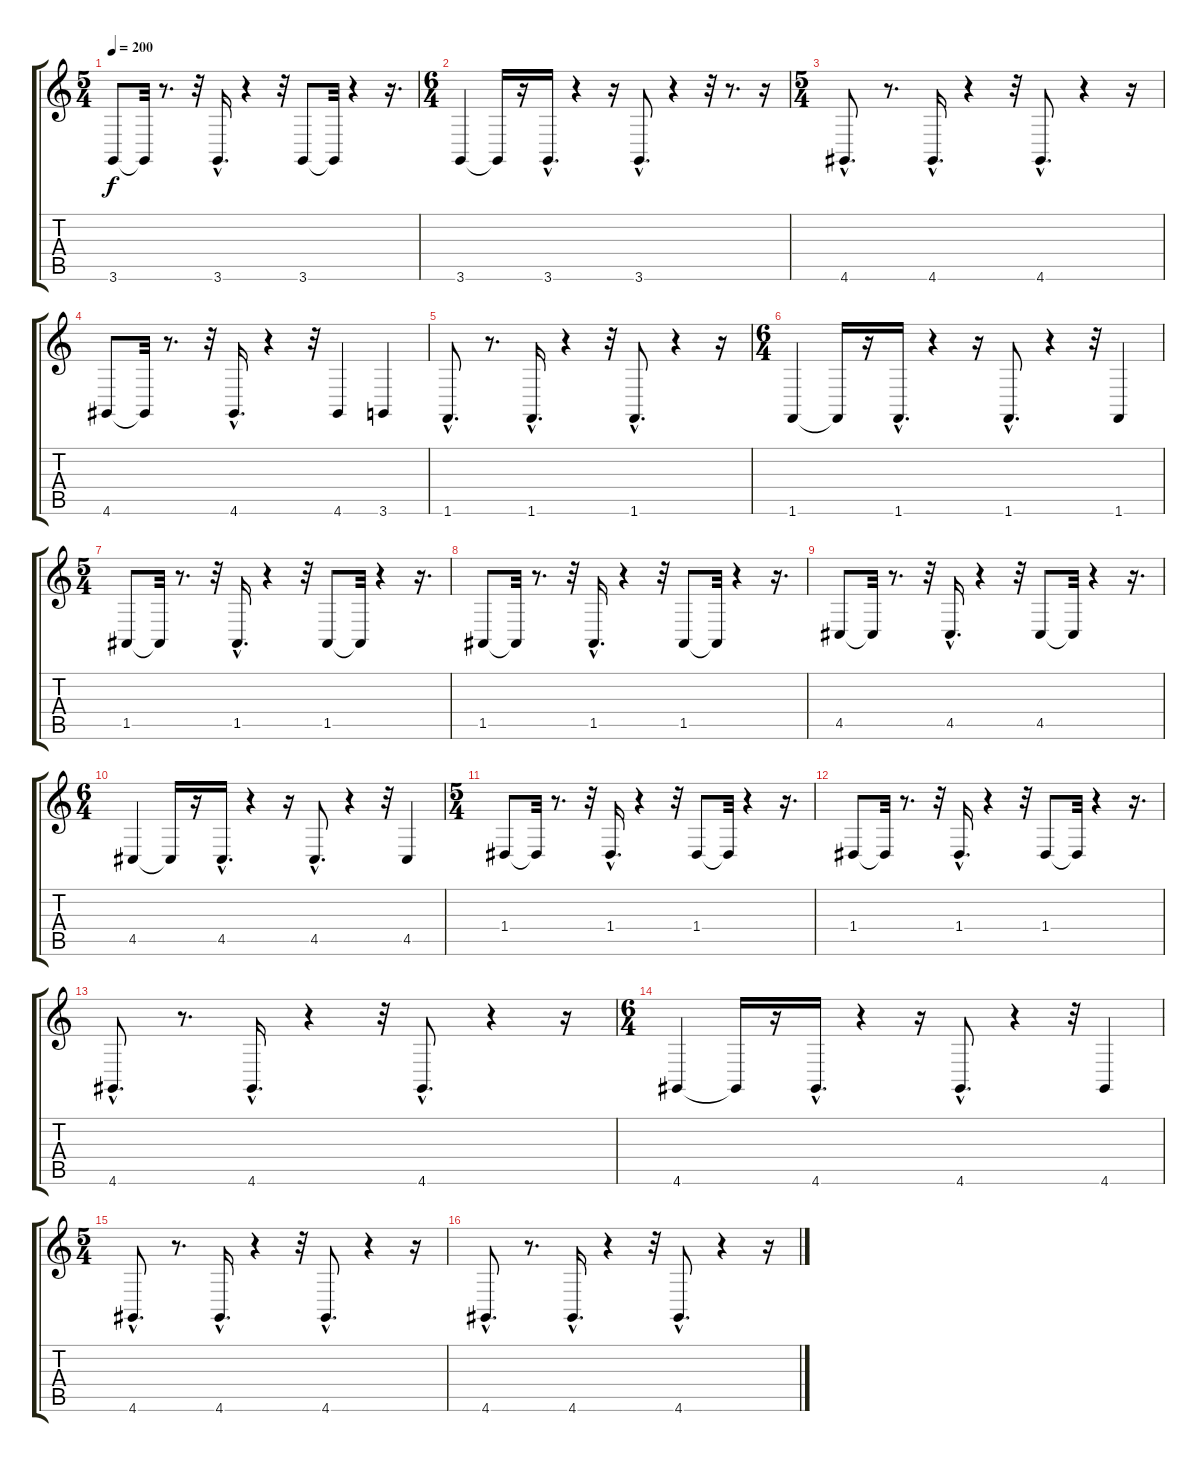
\track "" {instrument acousticgrandpiano}
\staff {score tabs}
\tuning (E4 B3 G3 D3 A2 E2) {hide}
\ts (5 4)
\tempo 200
\clef g2
\ks c
3.6.8{dy f} 3.6{t}.32 r.8{d} r.32 3.6{hac}.16{d} r.4 r.32 3.6.8 3.6{t}.32 r.4 r.16{d} |
\ts (6 4)
3.6.4 3.6{t}.16 r.16 3.6{hac}.16{d} r.4 r.16 3.6{hac}.8{d} r.4 r.32 r.8{d} r.16 |
\ts (5 4)
4.6{hac}.8{d} r.8{d} 4.6{hac}.16{d} r.4 r.32 4.6{hac}.8{d} r.4 r.16 |
4.6.8 4.6{t}.32 r.8{d} r.32 4.6{hac}.16{d} r.4 r.32 4.6.4 3.6.4 |
1.6{hac}.8{d} r.8{d} 1.6{hac}.16{d} r.4 r.32 1.6{hac}.8{d} r.4 r.16 |
\ts (6 4)
1.6.4 1.6{t}.16 r.16 1.6{hac}.16{d} r.4 r.16 1.6{hac}.8{d} r.4 r.32 1.6.4 |
\ts (5 4)
1.5.8 1.5{t}.32 r.8{d} r.32 1.5{hac}.16{d} r.4 r.32 1.5.8 1.5{t}.32 r.4 r.16{d} |
1.5.8 1.5{t}.32 r.8{d} r.32 1.5{hac}.16{d} r.4 r.32 1.5.8 1.5{t}.32 r.4 r.16{d} |
4.5.8 4.5{t}.32 r.8{d} r.32 4.5{hac}.16{d} r.4 r.32 4.5.8 4.5{t}.32 r.4 r.16{d} |
\ts (6 4)
4.5.4 4.5{t}.16 r.16 4.5{hac}.16{d} r.4 r.16 4.5{hac}.8{d} r.4 r.32 4.5.4 |
\ts (5 4)
1.4.8 1.4{t}.32 r.8{d} r.32 1.4{hac}.16{d} r.4 r.32 1.4.8 1.4{t}.32 r.4 r.16{d} |
1.4.8 1.4{t}.32 r.8{d} r.32 1.4{hac}.16{d} r.4 r.32 1.4.8 1.4{t}.32 r.4 r.16{d} |
4.6{hac}.8{d} r.8{d} 4.6{hac}.16{d} r.4 r.32 4.6{hac}.8{d} r.4 r.16 |
\ts (6 4)
4.6.4 4.6{t}.16 r.16 4.6{hac}.16{d} r.4 r.16 4.6{hac}.8{d} r.4 r.32 4.6.4 |
\ts (5 4)
4.6{hac}.8{d} r.8{d} 4.6{hac}.16{d} r.4 r.32 4.6{hac}.8{d} r.4 r.16 |
4.6{hac}.8{d} r.8{d} 4.6{hac}.16{d} r.4 r.32 4.6{hac}.8{d} r.4 r.16
